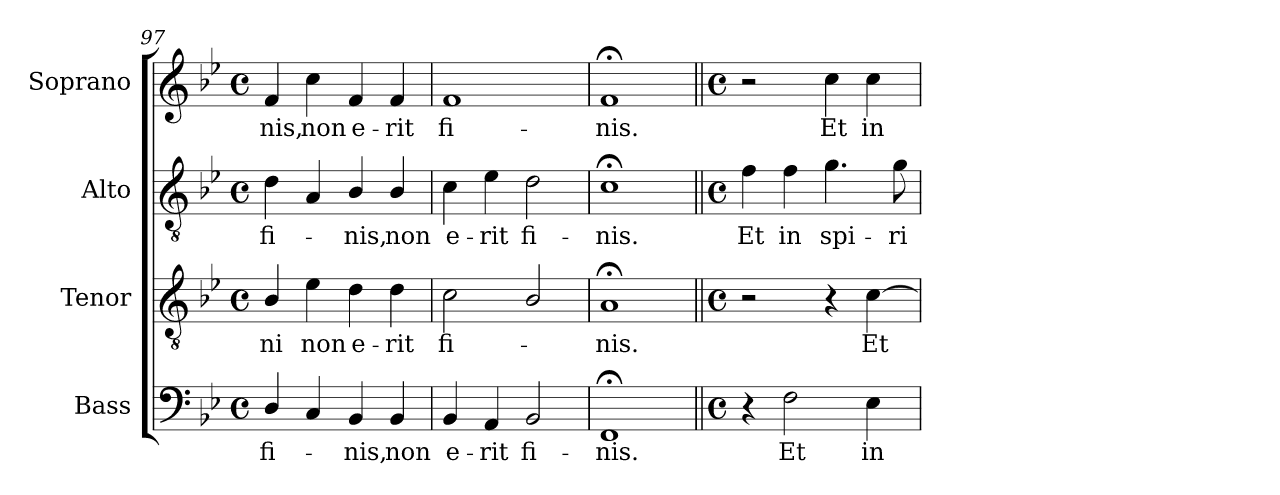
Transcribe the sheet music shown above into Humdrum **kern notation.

**kern	**text	**kern	**text	**kern	**text	**kern	**text
*part4	*part4	*part3	*part3	*part2	*part2	*part1	*part1
*staff4	*staff4	*staff3	*staff3	*staff2	*staff2	*staff1	*staff1
*I"Bass	*	*I"Tenor	*	*I"Alto	*	*I"Soprano	*
*I'B.	*	*I'T.	*	*I'A.	*	*I'S.	*
*clefF4	*	*clefGv2	*	*clefGv2	*	*clefG2	*
*	*	*ITrd7c12	*	*ITrd7c12	*	*	*
*k[b-e-]	*	*k[b-e-]	*	*k[b-e-]	*	*k[b-e-]	*
*B-:	*	*B-:	*	*B-:	*	*B-:	*
*M4/4	*	*M4/4	*	*M4/4	*	*M4/4	*
*met(c)	*	*met(c)	*	*met(c)	*	*met(c)	*
=97	=97	=97	=97	=97	=97	=97	=97
!	!LO:LY:b:color=#000000	!	!	!	!	!	!
!	!	!	!LO:LY:b:color=#000000	!	!	!	!
!	!	!	!	!	!LO:LY:b:color=#000000	!	!
!	!	!	!	!	!	!	!LO:LY:b:color=#000000
4Di/	fi-	4BB-i/	-ni	4Di\	fi-	4fi/	-nis,
!	!	!	!LO:LY:b:color=#000000	!	!	!	!
!	!	!	!	!	!	!	!LO:LY:b:color=#000000
4Ci/	.	4E-i\	non	4AAi/	.	4cci\	non
!	!LO:LY:b:color=#000000	!	!	!	!	!	!
!	!	!	!LO:LY:b:color=#000000	!	!	!	!
!	!	!	!	!	!LO:LY:b:color=#000000	!	!
!	!	!	!	!	!	!	!LO:LY:b:color=#000000
4BB-i/	-nis,	4Di\	e-	4BB-i/	-nis,	4fi/	e-
!	!LO:LY:b:color=#000000	!	!	!	!	!	!
!	!	!	!LO:LY:b:color=#000000	!	!	!	!
!	!	!	!	!	!LO:LY:b:color=#000000	!	!
!	!	!	!	!	!	!	!LO:LY:b:color=#000000
4BB-i/	non	4Di\	-rit	4BB-i/	non	4fi/	-rit
=98	=98	=98	=98	=98	=98	=98	=98
!	!LO:LY:b:color=#000000	!	!	!	!	!	!
!	!	!	!LO:LY:b:color=#000000	!	!	!	!
!	!	!	!	!	!LO:LY:b:color=#000000	!	!
!	!	!	!	!	!	!	!LO:LY:b:color=#000000
4BB-i/	e-	2Ci\	fi-	4Ci\	e-	1fi	fi-
!	!LO:LY:b:color=#000000	!	!	!	!	!	!
!	!	!	!	!	!LO:LY:b:color=#000000	!	!
4AAi/	-rit	.	.	4E-i\	-rit	.	.
!	!LO:LY:b:color=#000000	!	!	!	!	!	!
!	!	!	!	!	!LO:LY:b:color=#000000	!	!
2BB-i/	fi-	2BB-i/	.	2Di\	fi-	.	.
=99	=99	=99	=99	=99	=99	=99	=99
!	!LO:LY:b:color=#000000	!	!	!	!	!	!
!	!	!	!LO:LY:b:color=#000000	!	!	!	!
!	!	!	!	!	!LO:LY:b:color=#000000	!	!
!	!	!	!	!	!	!	!LO:LY:b:color=#000000
1FF;i	-nis.	1AA;i	-nis.	1C;i	-nis.	1f;i	-nis.
!!LO:PB:g=z
=100||	=100||	=100||	=100||	=100||	=100||	=100||	=100||
*M4/4	*	*M4/4	*	*M4/4	*	*M4/4	*
*met(c)	*	*met(c)	*	*met(c)	*	*met(c)	*
!	!	!	!	!	!LO:LY:b:color=#000000	!	!
4r	.	2r	.	4Fi\	Et	2r	.
!	!LO:LY:b:color=#000000	!	!	!	!	!	!
!	!	!	!	!	!LO:LY:b:color=#000000	!	!
2Fi\	Et	.	.	4Fi\	in	.	.
!	!	!	!	!	!LO:LY:b:color=#000000	!	!
!	!	!	!	!	!	!	!LO:LY:b:color=#000000
.	.	4r	.	4.Gi\	spi-	4cci\	Et
!	!LO:LY:b:color=#000000	!	!	!	!	!	!
!	!	!	!LO:LY:b:color=#000000	!	!	!	!
!	!	!	!	!	!	!	!LO:LY:b:color=#000000
4E-i\	in	[4Ci\	Et	.	.	4cci\	in
!	!	!	!	!	!LO:LY:b:color=#000000	!	!
.	.	.	.	8Gi\	-ri-	.	.
=	=	=	=	=	=	=	=
*-	*-	*-	*-	*-	*-	*-	*-
